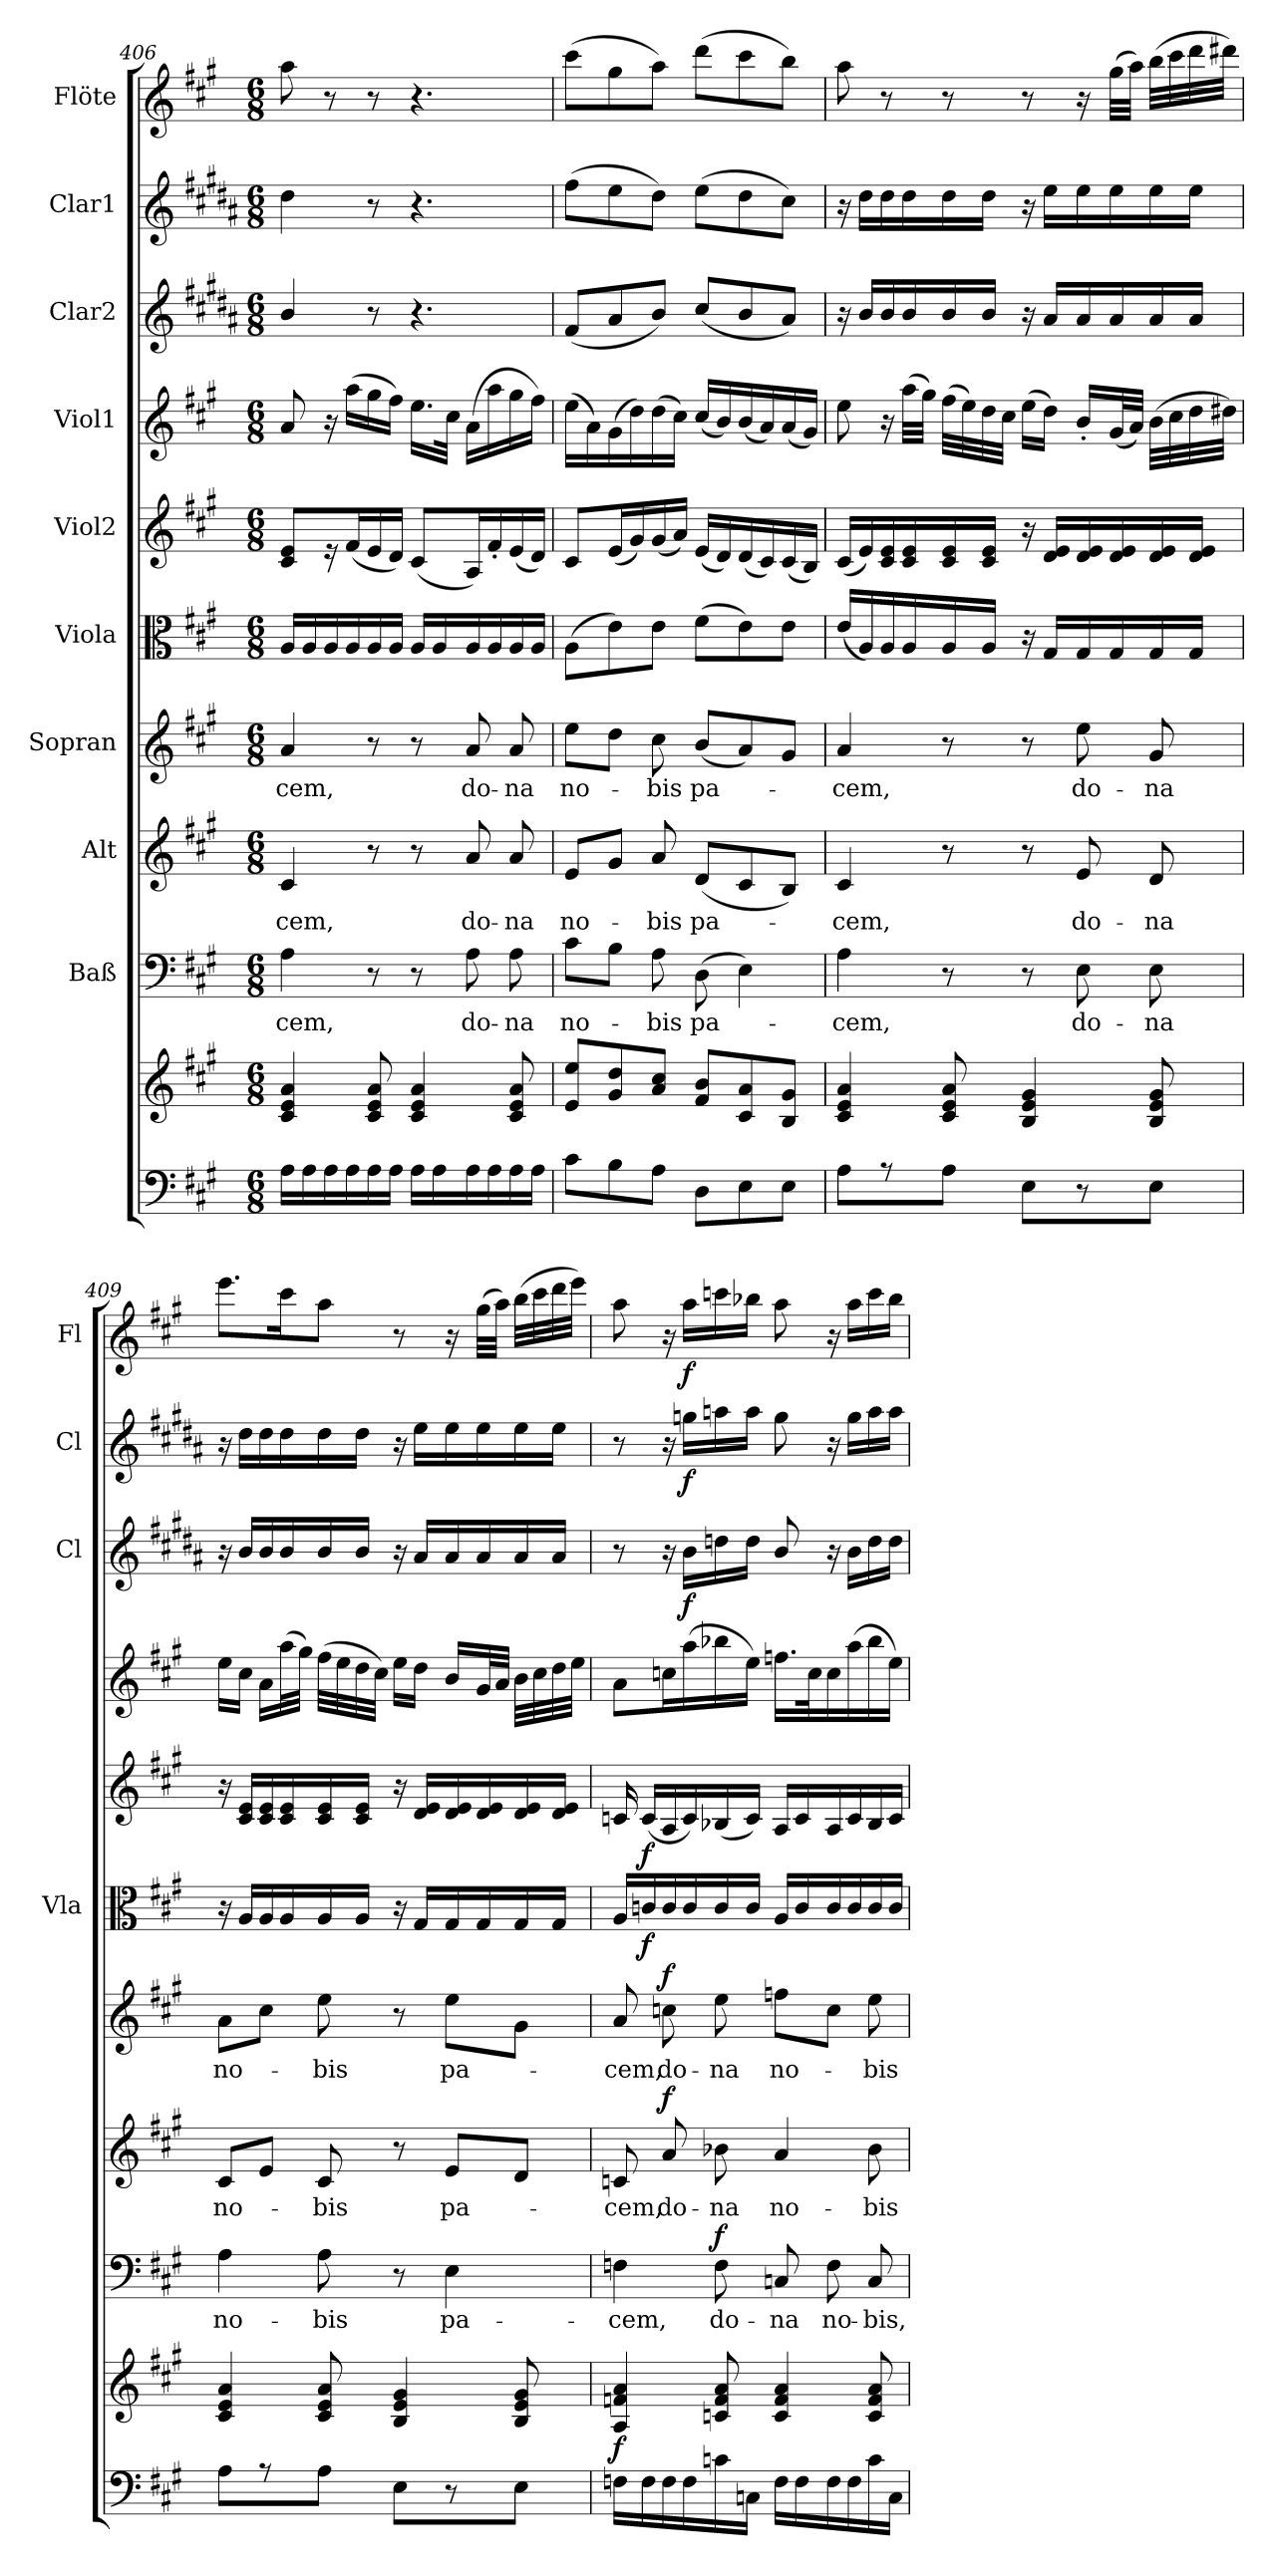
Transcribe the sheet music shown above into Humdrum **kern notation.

**kern	**kern	**dynam	**kern	**text	**dynam	**kern	**text	**dynam	**kern	**text	**dynam	**kern	**dynam	**kern	**dynam	**kern	**kern	**dynam	**kern	**dynam	**kern	**dynam
*part10	*part10	*part10	*part9	*part9	*part9	*part8	*part8	*part8	*part7	*part7	*part7	*part6	*part6	*part5	*part5	*part4	*part3	*part3	*part2	*part2	*part1	*part1
*staff11	*staff10	*staff10/11	*staff9	*staff9	*staff9	*staff8	*staff8	*staff8	*staff7	*staff7	*staff7	*staff6	*staff6	*staff5	*staff5	*staff4	*staff3	*staff3	*staff2	*staff2	*staff1	*staff1
*	*	*	*I"Baß	*	*	*I"Alt	*	*	*I"Sopran	*	*	*I"Viola	*	*I"Viol2	*	*I"Viol1	*I"Clar2	*	*I"Clar1	*	*I"Flöte	*
*	*	*	*	*	*	*	*	*	*	*	*	*I'Vla	*	*	*	*	*I'Cl	*	*I'Cl	*	*I'Fl	*
*clefF4	*clefG2	*	*clefF4	*	*	*clefG2	*	*	*clefG2	*	*	*clefC3	*	*clefG2	*	*clefG2	*clefG2	*	*clefG2	*	*clefG2	*
*	*	*	*	*	*	*	*	*	*	*	*	*	*	*	*	*	*ITrd1c2	*	*ITrd1c2	*	*	*
*k[f#c#g#]	*k[f#c#g#]	*	*k[f#c#g#]	*	*	*k[f#c#g#]	*	*	*k[f#c#g#]	*	*	*k[f#c#g#]	*	*k[f#c#g#]	*	*k[f#c#g#]	*k[f#c#g#]	*	*k[f#c#g#]	*	*k[f#c#g#]	*
*A:	*A:	*	*A:	*	*	*A:	*	*	*A:	*	*	*A:	*	*A:	*	*A:	*A:	*	*A:	*	*A:	*
*M6/8	*M6/8	*	*M6/8	*	*	*M6/8	*	*	*M6/8	*	*	*M6/8	*	*M6/8	*	*M6/8	*M6/8	*	*M6/8	*	*M6/8	*
=406	=406	=406	=406	=406	=406	=406	=406	=406	=406	=406	=406	=406	=406	=406	=406	=406	=406	=406	=406	=406	=406	=406
!	!	!	!	!LO:LY:b	!	!	!LO:LY:b	!	!	!LO:LY:b	!	!	!	!	!	!	!	!	!	!	!	!
16A\LL	4c#/ 4e/ 4a/	.	4A\	-cem,	.	4c#/	-cem,	.	4a/	-cem,	.	16A/LL	.	8c#/ 8e/L	.	8a/	4a/	.	4cc#\	.	8aa\	.
16A\	.	.	.	.	.	.	.	.	.	.	.	16A/	.	.	.	.	.	.	.	.	.	.
16A\	.	.	.	.	.	.	.	.	.	.	.	16A/	.	16r	.	16r	.	.	.	.	8r	.
16A\	.	.	.	.	.	.	.	.	.	.	.	16A/	.	(<16f#/L	.	(>16aa\LL	.	.	.	.	.	.
16A\	8c#/ 8e/ 8a/	.	8r	.	.	8r	.	.	8r	.	.	16A/	.	16e/	.	16gg#\	8r	.	8r	.	8r	.
16A\JJ	.	.	.	.	.	.	.	.	.	.	.	16A/JJ	.	16d/JJ)	.	16ff#\JJ)	.	.	.	.	.	.
16A\LL	4c#/ 4e/ 4a/	.	8r	.	.	8r	.	.	8r	.	.	16A/LL	.	(<8c#/L	.	16.ee\LL	4.r	.	4.r	.	4.r	.
16A\	.	.	.	.	.	.	.	.	.	.	.	16A/	.	.	.	.	.	.	.	.	.	.
.	.	.	.	.	.	.	.	.	.	.	.	.	.	.	.	32cc#\JJk	.	.	.	.	.	.
!	!	!	!	!LO:LY:b	!	!	!LO:LY:b	!	!	!LO:LY:b	!	!	!	!	!	!	!	!	!	!	!	!
16A\	.	.	8A\	do-	.	8a/	do-	.	8a/	do-	.	16A/	.	16A/L)	.	(>16a\LL	.	.	.	.	.	.
16A\	.	.	.	.	.	.	.	.	.	.	.	16A/	.	16f#'</	.	16aa\	.	.	.	.	.	.
!	!	!	!	!LO:LY:b	!	!	!LO:LY:b	!	!	!LO:LY:b	!	!	!	!	!	!	!	!	!	!	!	!
16A\	8c#/ 8e/ 8a/	.	8A\	-na	.	8a/	-na	.	8a/	-na	.	16A/	.	(<16e/	.	16gg#\	.	.	.	.	.	.
16A\JJ	.	.	.	.	.	.	.	.	.	.	.	16A/JJ	.	16d/JJ)	.	16ff#\JJ)	.	.	.	.	.	.
!!LO:PB:g=z
=407	=407	=407	=407	=407	=407	=407	=407	=407	=407	=407	=407	=407	=407	=407	=407	=407	=407	=407	=407	=407	=407	=407
!	!	!	!	!LO:LY:b	!	!	!LO:LY:b	!	!	!LO:LY:b	!	!	!	!	!	!	!	!	!	!	!	!
8c#\L	8e/ 8ee/L	.	8c#\L	no-	.	8e/L	no-	.	8ee\L	no-	.	(>8A\L	.	8c#/L	.	(>16ee\LL	(<8e/L	.	(>8ee\L	.	(>8ccc#\L	.
.	.	.	.	.	.	.	.	.	.	.	.	.	.	.	.	16a\)	.	.	.	.	.	.
8B\	8g#/ 8dd/	.	8B\J	.	.	8g#/J	.	.	8dd\J	.	.	8e\)	.	(<16e/L	.	(>16g#\	8g#/	.	8dd\	.	8gg#\	.
.	.	.	.	.	.	.	.	.	.	.	.	.	.	16g#/)	.	16dd\)	.	.	.	.	.	.
!	!	!	!	!LO:LY:b	!	!	!LO:LY:b	!	!	!LO:LY:b	!	!	!	!	!	!	!	!	!	!	!	!
8A\J	8a/ 8cc#/J	.	8A\	-bis	.	8a/	-bis	.	8cc#\	-bis	.	8e\J	.	(<16g#/	.	(>16dd\	8a/J)	.	8cc#\J)	.	8aa\J)	.
.	.	.	.	.	.	.	.	.	.	.	.	.	.	16a/JJ)	.	16cc#\JJ)	.	.	.	.	.	.
!	!	!	!	!LO:LY:b	!	!	!LO:LY:b	!	!	!LO:LY:b	!	!	!	!	!	!	!	!	!	!	!	!
8D\L	8f#/ 8b/L	.	(>8D\	pa-	.	(<8d/L	pa-	.	(<8b/L	pa-	.	(>8f#\L	.	(<16e/LL	.	(<16cc#/LL	(<8b/L	.	(>8dd\L	.	(>8ddd\L	.
.	.	.	.	.	.	.	.	.	.	.	.	.	.	16d/)	.	16b/)	.	.	.	.	.	.
8E\	8c#/ 8a/	.	4E\)	.	.	8c#/	.	.	8a/)	.	.	8e\)	.	(<16d/	.	(<16b/	8a/	.	8cc#\	.	8ccc#\	.
.	.	.	.	.	.	.	.	.	.	.	.	.	.	16c#/)	.	16a/)	.	.	.	.	.	.
8E\J	8B/ 8g#/J	.	.	.	.	8B/J)	.	.	8g#/J	.	.	8e\J	.	(<16c#/	.	(<16a/	8g#/J)	.	8b\J)	.	8bb\J)	.
.	.	.	.	.	.	.	.	.	.	.	.	.	.	16B/JJ)	.	16g#/JJ)	.	.	.	.	.	.
=408	=408	=408	=408	=408	=408	=408	=408	=408	=408	=408	=408	=408	=408	=408	=408	=408	=408	=408	=408	=408	=408	=408
!	!	!	!	!LO:LY:b	!	!	!LO:LY:b	!	!	!LO:LY:b	!	!	!	!	!	!	!	!	!	!	!	!
8A\L	4c#/ 4e/ 4a/	.	4A\	-cem,	.	4c#/	-cem,	.	4a/	-cem,	.	(<16e/LL	.	(<16c#/LL	.	8ee\	16r	.	16r	.	8aa\	.
.	.	.	.	.	.	.	.	.	.	.	.	16A/)	.	16e/)	.	.	16a/LL	.	16cc#\LL	.	.	.
8r	.	.	.	.	.	.	.	.	.	.	.	16A/	.	16c#/ 16e/	.	16r	16a/	.	16cc#\	.	8r	.
.	.	.	.	.	.	.	.	.	.	.	.	16A/	.	16c#/ 16e/	.	(>32aa\LLL	16a/	.	16cc#\	.	.	.
.	.	.	.	.	.	.	.	.	.	.	.	.	.	.	.	32gg#\JJJ)	.	.	.	.	.	.
8A\J	8c#/ 8e/ 8a/	.	8r	.	.	8r	.	.	8r	.	.	16A/	.	16c#/ 16e/	.	(>32ff#\LLL	16a/	.	16cc#\	.	8r	.
.	.	.	.	.	.	.	.	.	.	.	.	.	.	.	.	32ee\)	.	.	.	.	.	.
.	.	.	.	.	.	.	.	.	.	.	.	16A/JJ	.	16c#/ 16e/JJ	.	32dd\	16a/JJ	.	16cc#\JJ	.	.	.
.	.	.	.	.	.	.	.	.	.	.	.	.	.	.	.	32cc#\JJJ	.	.	.	.	.	.
8E\L	4B/ 4e/ 4g#/	.	8r	.	.	8r	.	.	8r	.	.	16r	.	16r	.	(>16ee\LL	16r	.	16r	.	8r	.
.	.	.	.	.	.	.	.	.	.	.	.	16G#/LL	.	16d/ 16e/LL	.	16dd\JJ)	16g#/LL	.	16dd\LL	.	.	.
!	!	!	!	!LO:LY:b	!	!	!LO:LY:b	!	!	!LO:LY:b	!	!	!	!	!	!	!	!	!	!	!	!
8r	.	.	8E\	do-	.	8e/	do-	.	8ee\	do-	.	16G#/	.	16d/ 16e/	.	16b'</LL	16g#/	.	16dd\	.	16r	.
.	.	.	.	.	.	.	.	.	.	.	.	16G#/	.	16d/ 16e/	.	(<32g#/L	16g#/	.	16dd\	.	(>32gg#\LLL	.
.	.	.	.	.	.	.	.	.	.	.	.	.	.	.	.	32a/JJJ)	.	.	.	.	32aa\JJJ)	.
!	!	!	!	!LO:LY:b	!	!	!LO:LY:b	!	!	!LO:LY:b	!	!	!	!	!	!	!	!	!	!	!	!
8E\J	8B/ 8e/ 8g#/	.	8E\	-na	.	8d/	-na	.	8g#/	-na	.	16G#/	.	16d/ 16e/	.	(>32b\LLL	16g#/	.	16dd\	.	(>32bb\LLL	.
.	.	.	.	.	.	.	.	.	.	.	.	.	.	.	.	32cc#\	.	.	.	.	32ccc#\	.
.	.	.	.	.	.	.	.	.	.	.	.	16G#/JJ	.	16d/ 16e/JJ	.	32dd\	16g#/JJ	.	16dd\JJ	.	32ddd\	.
.	.	.	.	.	.	.	.	.	.	.	.	.	.	.	.	32dd#X\JJJ)	.	.	.	.	32ddd#X\JJJ)	.
=409	=409	=409	=409	=409	=409	=409	=409	=409	=409	=409	=409	=409	=409	=409	=409	=409	=409	=409	=409	=409	=409	=409
!	!	!	!	!LO:LY:b	!	!	!LO:LY:b	!	!	!LO:LY:b	!	!	!	!	!	!	!	!	!	!	!	!
8A\L	4c#/ 4e/ 4a/	.	4A\	no-	.	8c#/L	no-	.	8a\L	no-	.	16r	.	16r	.	16ee\LL	16r	.	16r	.	8.eee\L	.
.	.	.	.	.	.	.	.	.	.	.	.	16A/LL	.	16c#/ 16e/LL	.	16cc#\JJ	16a/LL	.	16cc#\LL	.	.	.
8r	.	.	.	.	.	8e/J	.	.	8cc#\J	.	.	16A/	.	16c#/ 16e/	.	16a\LL	16a/	.	16cc#\	.	.	.
.	.	.	.	.	.	.	.	.	.	.	.	16A/	.	16c#/ 16e/	.	(>32aa\L	16a/	.	16cc#\	.	16ccc#\k	.
.	.	.	.	.	.	.	.	.	.	.	.	.	.	.	.	32gg#\JJJ)	.	.	.	.	.	.
!	!	!	!	!LO:LY:b	!	!	!LO:LY:b	!	!	!LO:LY:b	!	!	!	!	!	!	!	!	!	!	!	!
8A\J	8c#/ 8e/ 8a/	.	8A\	-bis	.	8c#/	-bis	.	8ee\	-bis	.	16A/	.	16c#/ 16e/	.	(>32ff#\LLL	16a/	.	16cc#\	.	8aa\J	.
.	.	.	.	.	.	.	.	.	.	.	.	.	.	.	.	32ee\	.	.	.	.	.	.
.	.	.	.	.	.	.	.	.	.	.	.	16A/JJ	.	16c#/ 16e/JJ	.	32dd\	16a/JJ	.	16cc#\JJ	.	.	.
.	.	.	.	.	.	.	.	.	.	.	.	.	.	.	.	32cc#\JJJ)	.	.	.	.	.	.
8E\L	4B/ 4e/ 4g#/	.	8r	.	.	8r	.	.	8r	.	.	16r	.	16r	.	16ee\LL	16r	.	16r	.	8r	.
.	.	.	.	.	.	.	.	.	.	.	.	16G#/LL	.	16d/ 16e/LL	.	16dd\JJ	16g#/LL	.	16dd\LL	.	.	.
!	!	!	!	!LO:LY:b	!	!	!LO:LY:b	!	!	!LO:LY:b	!	!	!	!	!	!	!	!	!	!	!	!
8r	.	.	4E\	pa-	.	8e/L	pa-	.	8ee\L	pa-	.	16G#/	.	16d/ 16e/	.	16b/LL	16g#/	.	16dd\	.	16r	.
.	.	.	.	.	.	.	.	.	.	.	.	16G#/	.	16d/ 16e/	.	32g#/L	16g#/	.	16dd\	.	(>32gg#\LLL	.
.	.	.	.	.	.	.	.	.	.	.	.	.	.	.	.	32a/JJJ	.	.	.	.	32aa\JJJ)	.
8E\J	8B/ 8e/ 8g#/	.	.	.	.	8d/J	.	.	8g#\J	.	.	16G#/	.	16d/ 16e/	.	32b\LLL	16g#/	.	16dd\	.	(>32bb\LLL	.
.	.	.	.	.	.	.	.	.	.	.	.	.	.	.	.	32cc#\	.	.	.	.	32ccc#\	.
.	.	.	.	.	.	.	.	.	.	.	.	16G#/JJ	.	16d/ 16e/JJ	.	32dd\	16g#/JJ	.	16dd\JJ	.	32ddd\	.
.	.	.	.	.	.	.	.	.	.	.	.	.	.	.	.	32ee\JJJ	.	.	.	.	32eee\JJJ)	.
!!LO:PB:g=z
=410	=410	=410	=410	=410	=410	=410	=410	=410	=410	=410	=410	=410	=410	=410	=410	=410	=410	=410	=410	=410	=410	=410
!	!	!LO:DY:a=2	!	!LO:LY:b	!	!	!LO:LY:b	!	!	!LO:LY:b	!	!	!	!	!	!	!	!	!	!	!	!
16Fn\LL	4A/ 4fn/ 4a/	f	4Fn\	-cem,	.	8cn/	-cem,	.	8a/	-cem,	.	16A/LL	.	16cn/	.	8a\L	8r	.	8r	.	8aa\	.
!	!	!	!	!	!	!	!	!	!	!	!	!	!LO:DY:b	!	!LO:DY:b	!	!	!	!	!	!	!
16F\	.	.	.	.	.	.	.	.	.	.	.	16cn/	f	(<16c/LL	f	.	.	.	.	.	.	.
!	!	!	!	!	!	!	!LO:LY:b	!LO:DY:a	!	!LO:LY:b	!LO:DY:a	!	!	!	!	!	!	!	!	!	!	!
16F\	.	.	.	.	.	8a/	do-	f	8ccn\	do-	f	16c/	.	16A/	.	16ccn\L	16r	.	16r	.	16r	.
!	!	!	!	!	!	!	!	!	!	!	!	!	!	!	!	!	!	!LO:DY:b	!	!LO:DY:b	!	!LO:DY:b
16F\	.	.	.	.	.	.	.	.	.	.	.	16c/	.	16c/)	.	(>16aa\	16a\LL	f	16ffn\LL	f	16aa\LL	f
!	!	!	!	!LO:LY:b	!LO:DY:a	!	!LO:LY:b	!	!	!LO:LY:b	!	!	!	!	!	!	!	!	!	!	!	!
16cn\	8cn/ 8f/ 8a/	.	8F\	do-	f	8b-X\	-na	.	8ee\	-na	.	16c/	.	(<16B-X/	.	16bb-X\	16ccn\	.	16ggn\	.	16cccn\	.
16Cn\JJ	.	.	.	.	.	.	.	.	.	.	.	16c/JJ	.	16c/JJ)	.	16ee\JJ)	16cc\JJ	.	16gg\JJ	.	16bb-X\JJ	.
!	!	!	!	!LO:LY:b	!	!	!LO:LY:b	!	!	!LO:LY:b	!	!	!	!	!	!	!	!	!	!	!	!
16F\LL	4c/ 4f/ 4a/	.	8Cn/	-na	.	4a/	no-	.	8ffn\L	no-	.	16A/LL	.	16A/LL	.	16.ffn\LL	8a/	.	8ff\	.	8aa\	.
16F\	.	.	.	.	.	.	.	.	.	.	.	16c/	.	16c/	.	.	.	.	.	.	.	.
.	.	.	.	.	.	.	.	.	.	.	.	.	.	.	.	32cc\k	.	.	.	.	.	.
!	!	!	!	!LO:LY:b	!	!	!	!	!	!	!	!	!	!	!	!	!	!	!	!	!	!
16F\	.	.	8F\	no-	.	.	.	.	8cc\J	.	.	16c/	.	16A/	.	16cc\	16r	.	16r	.	16r	.
16F\	.	.	.	.	.	.	.	.	.	.	.	16c/	.	16c/	.	(>16aa\	16a\LL	.	16ff\LL	.	16aa\LL	.
!	!	!	!	!LO:LY:b	!	!	!LO:LY:b	!	!	!LO:LY:b	!	!	!	!	!	!	!	!	!	!	!	!
16c\	8c/ 8f/ 8a/	.	8C/	-bis,	.	8b-\	-bis	.	8ee\	-bis	.	16c/	.	16B-/	.	16bb-\	16cc\	.	16gg\	.	16ccc\	.
16C\JJ	.	.	.	.	.	.	.	.	.	.	.	16c/JJ	.	16c/JJ	.	16ee\JJ)	16cc\JJ	.	16gg\JJ	.	16bb-\JJ	.
=	=	=	=	=	=	=	=	=	=	=	=	=	=	=	=	=	=	=	=	=	=	=
*-	*-	*-	*-	*-	*-	*-	*-	*-	*-	*-	*-	*-	*-	*-	*-	*-	*-	*-	*-	*-	*-	*-
